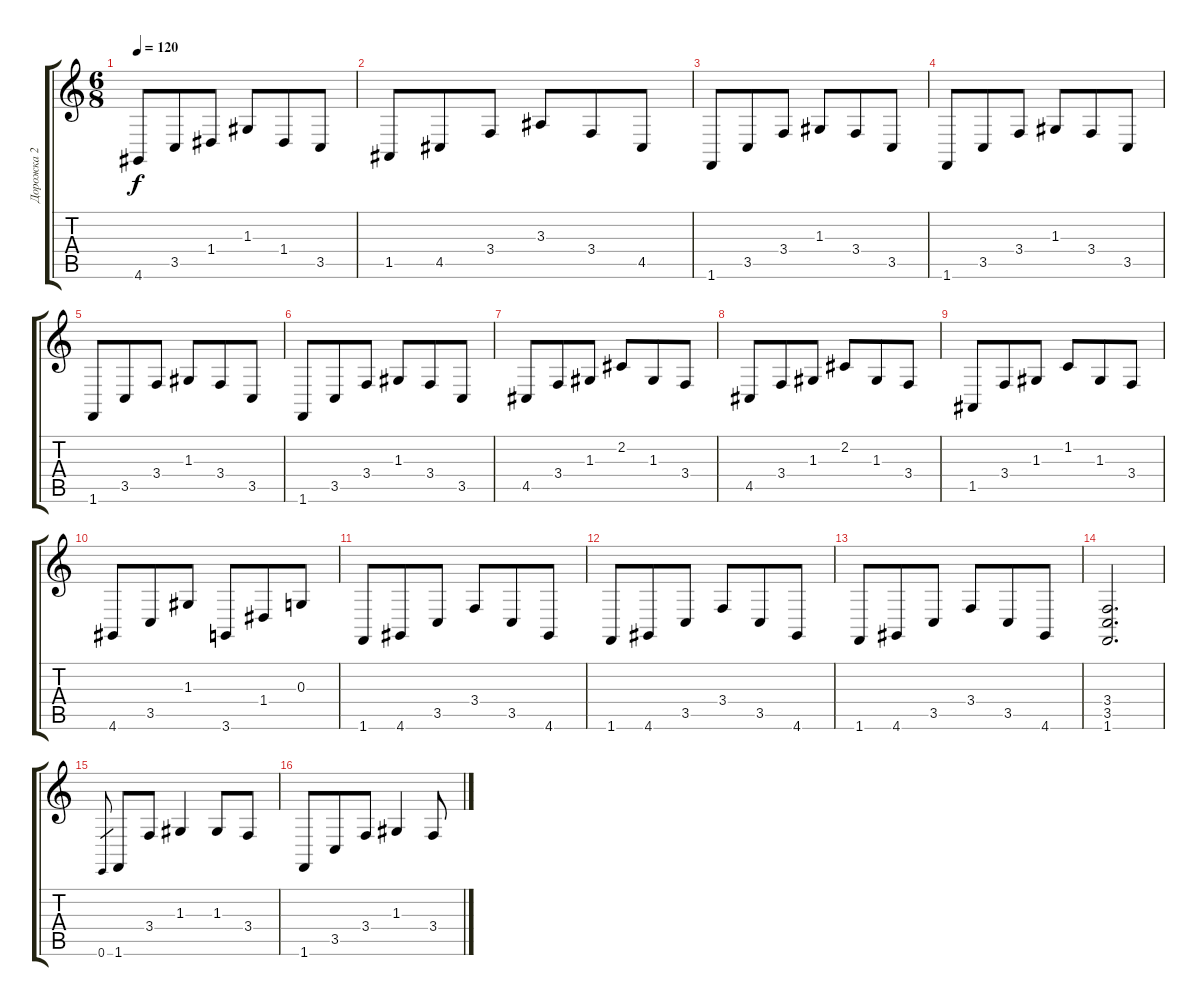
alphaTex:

\track ("Дорожка 2" "Дорожка 2") {instrument orchestralharp}
\staff {score tabs}
\tuning (E4 B3 G3 D3 A2 E2) {hide}
\ts (6 8)
\tempo 120
\clef g2
\ks c
4.6.8{dy f} 3.5.8 1.4.8 1.3.8 1.4.8 3.5.8 |
1.5.8 4.5.8 3.4.8 3.3.8 3.4.8 4.5.8 |
1.6.8 3.5.8 3.4.8 1.3.8 3.4.8 3.5.8 |
1.6.8 3.5.8 3.4.8 1.3.8 3.4.8 3.5.8 |
1.6.8 3.5.8 3.4.8 1.3.8 3.4.8 3.5.8 |
1.6.8 3.5.8 3.4.8 1.3.8 3.4.8 3.5.8 |
4.5.8 3.4.8 1.3.8 2.2.8 1.3.8 3.4.8 |
4.5.8 3.4.8 1.3.8 2.2.8 1.3.8 3.4.8 |
1.5.8 3.4.8 1.3.8 1.2.8 1.3.8 3.4.8 |
4.6.8 3.5.8 1.3.8 3.6.8 1.4.8 0.3.8 |
1.6.8 4.6.8 3.5.8 3.4.8 3.5.8 4.6.8 |
1.6.8 4.6.8 3.5.8 3.4.8 3.5.8 4.6.8 |
1.6.8 4.6.8 3.5.8 3.4.8 3.5.8 4.6.8 |
(3.4 3.5 1.6).2{d} |
0.6.8{gr} 1.6.8 3.4.8 1.3.4 1.3.8 3.4.8 |
1.6.8 3.5.8 3.4.8 1.3.4 3.4.8
